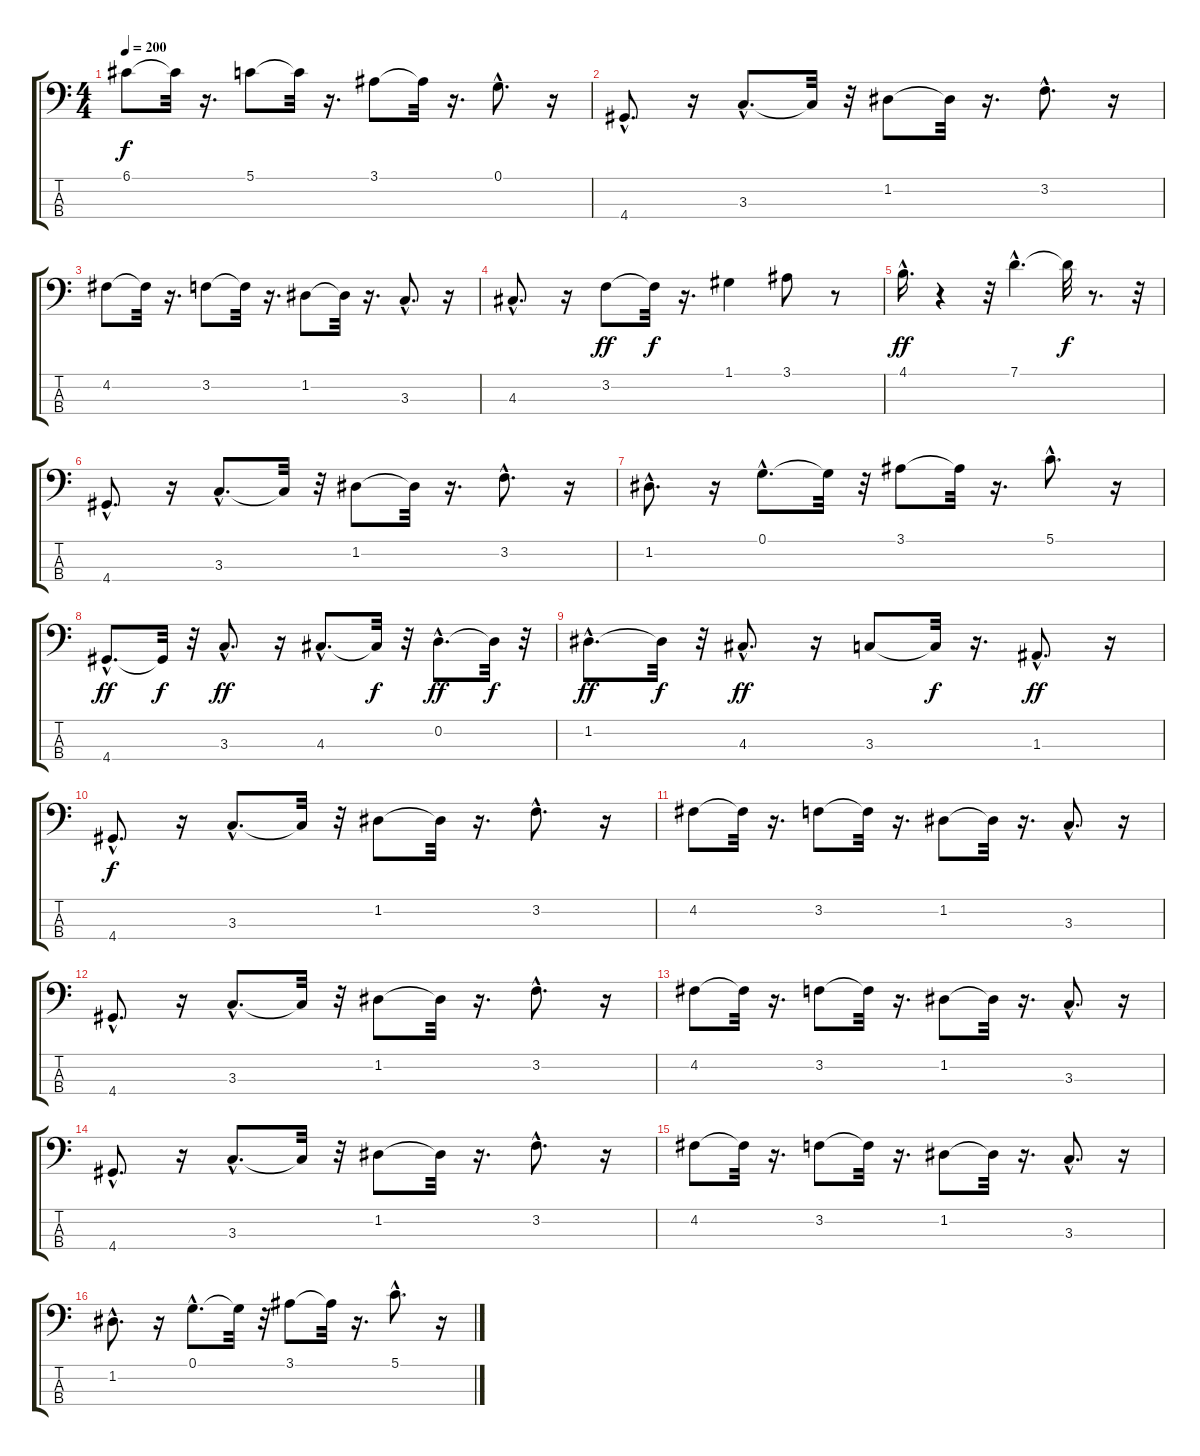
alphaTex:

\track "" {instrument electricbasspick}
\staff {score tabs}
\tuning (G2 D2 A1 E1) {hide}
\ts (4 4)
\tempo 200
\clef f4
\ks c
6.1.8{dy f} 6.1{t}.32 r.16{d} 5.1.8 5.1{t}.32 r.16{d} 3.1.8 3.1{t}.32 r.16{d} 0.1{hac}.8{d} r.16 |
4.4{hac}.8{d} r.16 3.3{hac}.8{d} 3.3{t}.32 r.32 1.2.8 1.2{t}.32 r.16{d} 3.2{hac}.8{d} r.16 |
4.2.8 4.2{t}.32 r.16{d} 3.2.8 3.2{t}.32 r.16{d} 1.2.8 1.2{t}.32 r.16{d} 3.3{hac}.8{d} r.16 |
4.3{hac}.8{d} r.16 3.2.8{dy ff} 3.2{t}.32{dy f} r.16{d} 1.1.4 3.1.8 r.8 |
4.1{hac}.16{d dy ff} r.4 r.32 7.1{hac}.4{d} 7.1{t}.32{dy f} r.8{d} r.32 |
4.4{hac}.8{d} r.16 3.3{hac}.8{d} 3.3{t}.32 r.32 1.2.8 1.2{t}.32 r.16{d} 3.2{hac}.8{d} r.16 |
1.2{hac}.8{d} r.16 0.1{hac}.8{d} 0.1{t}.32 r.32 3.1.8 3.1{t}.32 r.16{d} 5.1{hac}.8{d} r.16 |
4.4{hac}.8{d dy ff} 4.4{t}.32{dy f} r.32 3.3{hac}.8{d dy ff} r.16 4.3{hac}.8{d} 4.3{t}.32{dy f} r.32 0.2{hac}.8{d dy ff} 0.2{t}.32{dy f} r.32 |
1.2{hac}.8{d dy ff} 1.2{t}.32{dy f} r.32 4.3{hac}.8{d dy ff} r.16 3.3.8 3.3{t}.32{dy f} r.16{d} 1.3{hac}.8{d dy ff} r.16 |
4.4{hac}.8{d dy f} r.16 3.3{hac}.8{d} 3.3{t}.32 r.32 1.2.8 1.2{t}.32 r.16{d} 3.2{hac}.8{d} r.16 |
4.2.8 4.2{t}.32 r.16{d} 3.2.8 3.2{t}.32 r.16{d} 1.2.8 1.2{t}.32 r.16{d} 3.3{hac}.8{d} r.16 |
4.4{hac}.8{d} r.16 3.3{hac}.8{d} 3.3{t}.32 r.32 1.2.8 1.2{t}.32 r.16{d} 3.2{hac}.8{d} r.16 |
4.2.8 4.2{t}.32 r.16{d} 3.2.8 3.2{t}.32 r.16{d} 1.2.8 1.2{t}.32 r.16{d} 3.3{hac}.8{d} r.16 |
4.4{hac}.8{d} r.16 3.3{hac}.8{d} 3.3{t}.32 r.32 1.2.8 1.2{t}.32 r.16{d} 3.2{hac}.8{d} r.16 |
4.2.8 4.2{t}.32 r.16{d} 3.2.8 3.2{t}.32 r.16{d} 1.2.8 1.2{t}.32 r.16{d} 3.3{hac}.8{d} r.16 |
1.2{hac}.8{d} r.16 0.1{hac}.8{d} 0.1{t}.32 r.32 3.1.8 3.1{t}.32 r.16{d} 5.1{hac}.8{d} r.16
